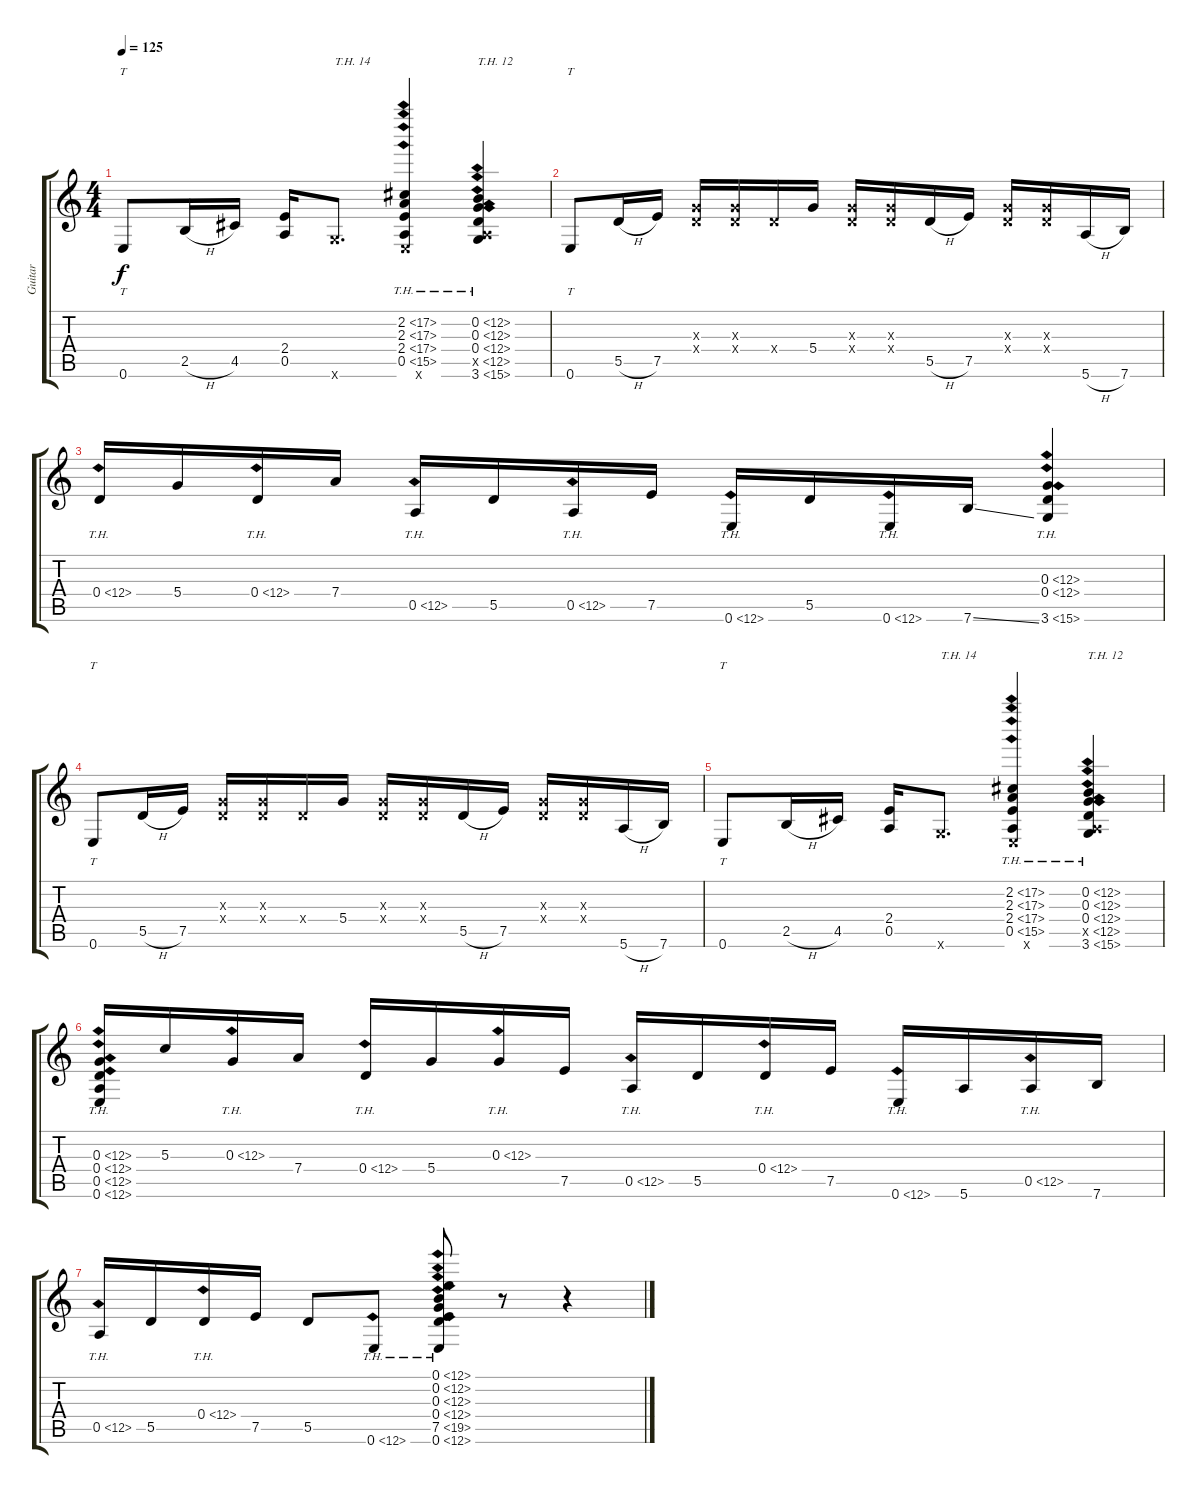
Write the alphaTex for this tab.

\track ("Guitar" "Guitar") {instrument acousticguitarsteel}
\staff {score tabs}
\tuning (E4 B3 G3 D3 A2 E2) {hide}
\ts (4 4)
\tempo 125
\clef g2
\ks c
0.6.8{tt dy f} 2.5{h}.16 4.5.16 (2.4 0.5).16 3.6{x}.8{d txt "T.H. 14"} (2.2{th 15} 2.3{th 15} 2.4{th 15} 0.5{th 15} 0.6{x}).4 (0.2{th 12} 0.3{th 12} 0.4{th 12} 0.5{th 12 x} 3.6{th 12}).4{txt "T.H. 12"} |
0.6.8{tt} 5.5{h}.16 7.5.16 (0.3{x} 0.4{x}).16 (0.3{x} 0.4{x}).16 0.4{x}.16 5.4.16 (0.3{x} 0.4{x}).16 (0.3{x} 0.4{x}).16 5.5{h}.16 7.5.16 (0.3{x} 0.4{x}).16 (0.3{x} 0.4{x}).16 5.6{h}.16 7.6.16 |
0.4{th 12}.16 5.4.16 0.4{th 12}.16 7.4.16 0.5{th 12}.16 5.5.16 0.5{th 12}.16 7.5.16 0.6{th 12}.16 5.5.16 0.6{th 12}.16 7.6{ss}.16 (0.3{th 12} 0.4{th 12} 3.6{th 12}).4 |
0.6.8{tt} 5.5{h}.16 7.5.16 (0.3{x} 0.4{x}).16 (0.3{x} 0.4{x}).16 0.4{x}.16 5.4.16 (0.3{x} 0.4{x}).16 (0.3{x} 0.4{x}).16 5.5{h}.16 7.5.16 (0.3{x} 0.4{x}).16 (0.3{x} 0.4{x}).16 5.6{h}.16 7.6.16 |
0.6.8{tt} 2.5{h}.16 4.5.16 (2.4 0.5).16 3.6{x}.8{d txt "T.H. 14"} (2.2{th 15} 2.3{th 15} 2.4{th 15} 0.5{th 15} 0.6{x}).4 (0.2{th 12} 0.3{th 12} 0.4{th 12} 0.5{th 12 x} 3.6{th 12}).4{txt "T.H. 12"} |
(0.3{th 12} 0.4{th 12} 0.5{th 12} 0.6{th 12}).16 5.3.16 0.3{th 12}.16 7.4.16 0.4{th 12}.16 5.4.16 0.3{th 12}.16 7.5.16 0.5{th 12}.16 5.5.16 0.4{th 12}.16 7.5.16 0.6{th 12}.16 5.6.16 0.5{th 12}.16 7.6.16 |
0.5{th 12}.16 5.5.16 0.4{th 12}.16 7.5.16 5.5.8 0.6{th 12}.8 (0.1{th 12} 0.2{th 12} 0.3{th 12} 0.4{th 12} 7.5{th 12} 0.6{th 12}).8 r.8 r.4
